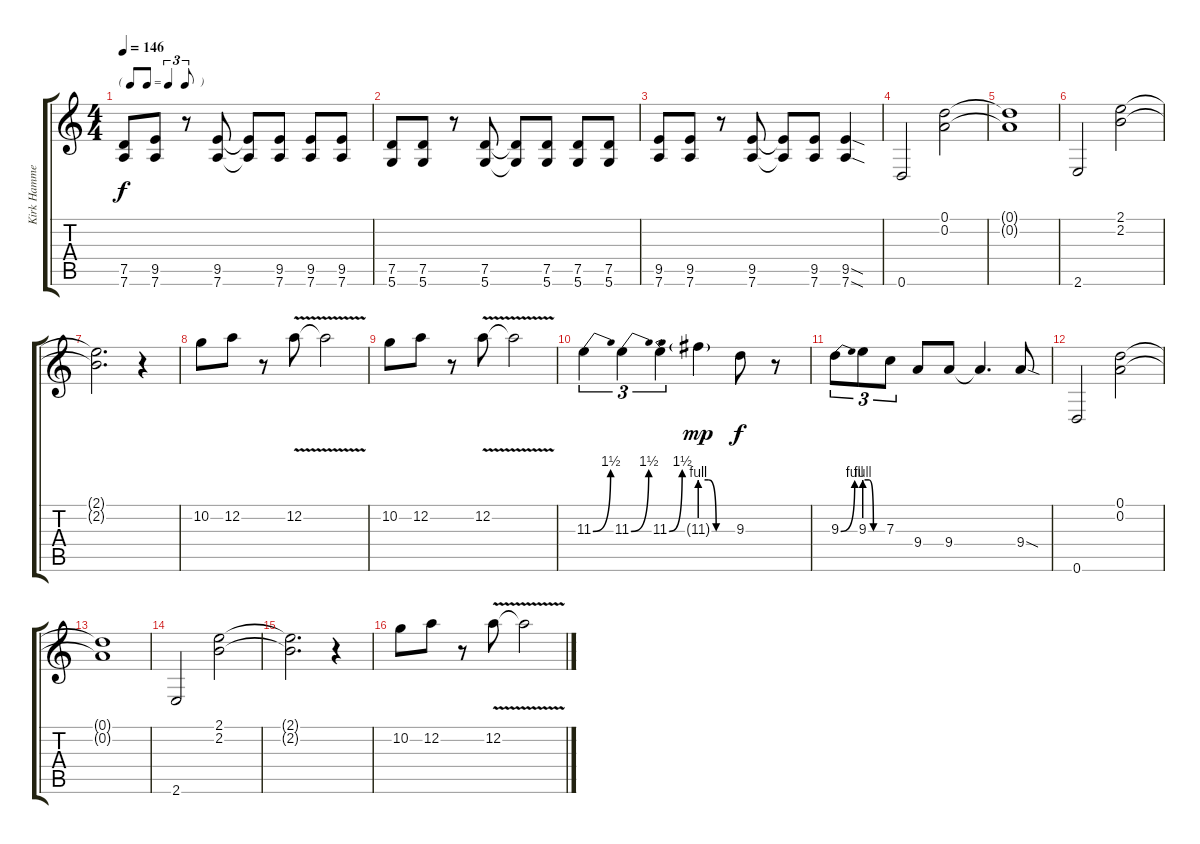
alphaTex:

\track ("Kirk Hammet" "Kirk Hamme") {instrument distortionguitar}
\staff {score tabs}
\tuning (D4 A3 F3 C3 G2 D2) {hide}
\ts (4 4)
\tf triplet8th
\tempo 146
\clef g2
\ks c
(7.5 7.6).8{dy f} (9.5 7.6).8 r.8 (9.5 7.6).8 (9.5{t} 7.6{t}).8 (9.5 7.6).8 (9.5 7.6).8 (9.5 7.6).8 |
(7.5 5.6).8 (7.5 5.6).8 r.8 (7.5 5.6).8 (7.5{t} 5.6{t}).8 (7.5 5.6).8 (7.5 5.6).8 (7.5 5.6).8 |
(9.5 7.6).8 (9.5 7.6).8 r.8 (9.5 7.6).8 (9.5{t} 7.6{t}).8 (9.5 7.6).8 (9.5{sod} 7.6{sod}).4 |
0.6.2 (0.1 0.2).2 |
(0.1{t} 0.2{t}).1 |
2.6.2 (2.1 2.2).2 |
(2.1{t} 2.2{t}).2{d} r.4 |
10.2.8 12.2.8 r.8 12.2{v}.8 12.2{t}.2 |
10.2.8 12.2.8 r.8 12.2{v}.8 12.2{t}.2 |
11.3{be (bend 0 0 60 6)}.4{tu (3 2)} 11.3{be (bend 0 0 60 6)}.4{tu (3 2)} 11.3{be (bend 0 0 60 6)}.4{tu (3 2)} 11.3{be (custom 0 4 15 4 30 0 60 0) g}.4{dy mp} 9.3.8{dy f} r.8 |
9.3{be (bend 0 0 60 4)}.8{tu (3 2)} 9.3{be (custom 0 4 15 4 30 0 60 0)}.8{tu (3 2)} 7.3.8{tu (3 2)} 9.4.8 9.4.8 9.4{t}.4{d} 9.4{sod}.8 |
0.6.2 (0.1 0.2).2 |
(0.1{t} 0.2{t}).1 |
2.6.2 (2.1 2.2).2 |
(2.1{t} 2.2{t}).2{d} r.4 |
10.2.8 12.2.8 r.8 12.2{v}.8 12.2{t}.2
